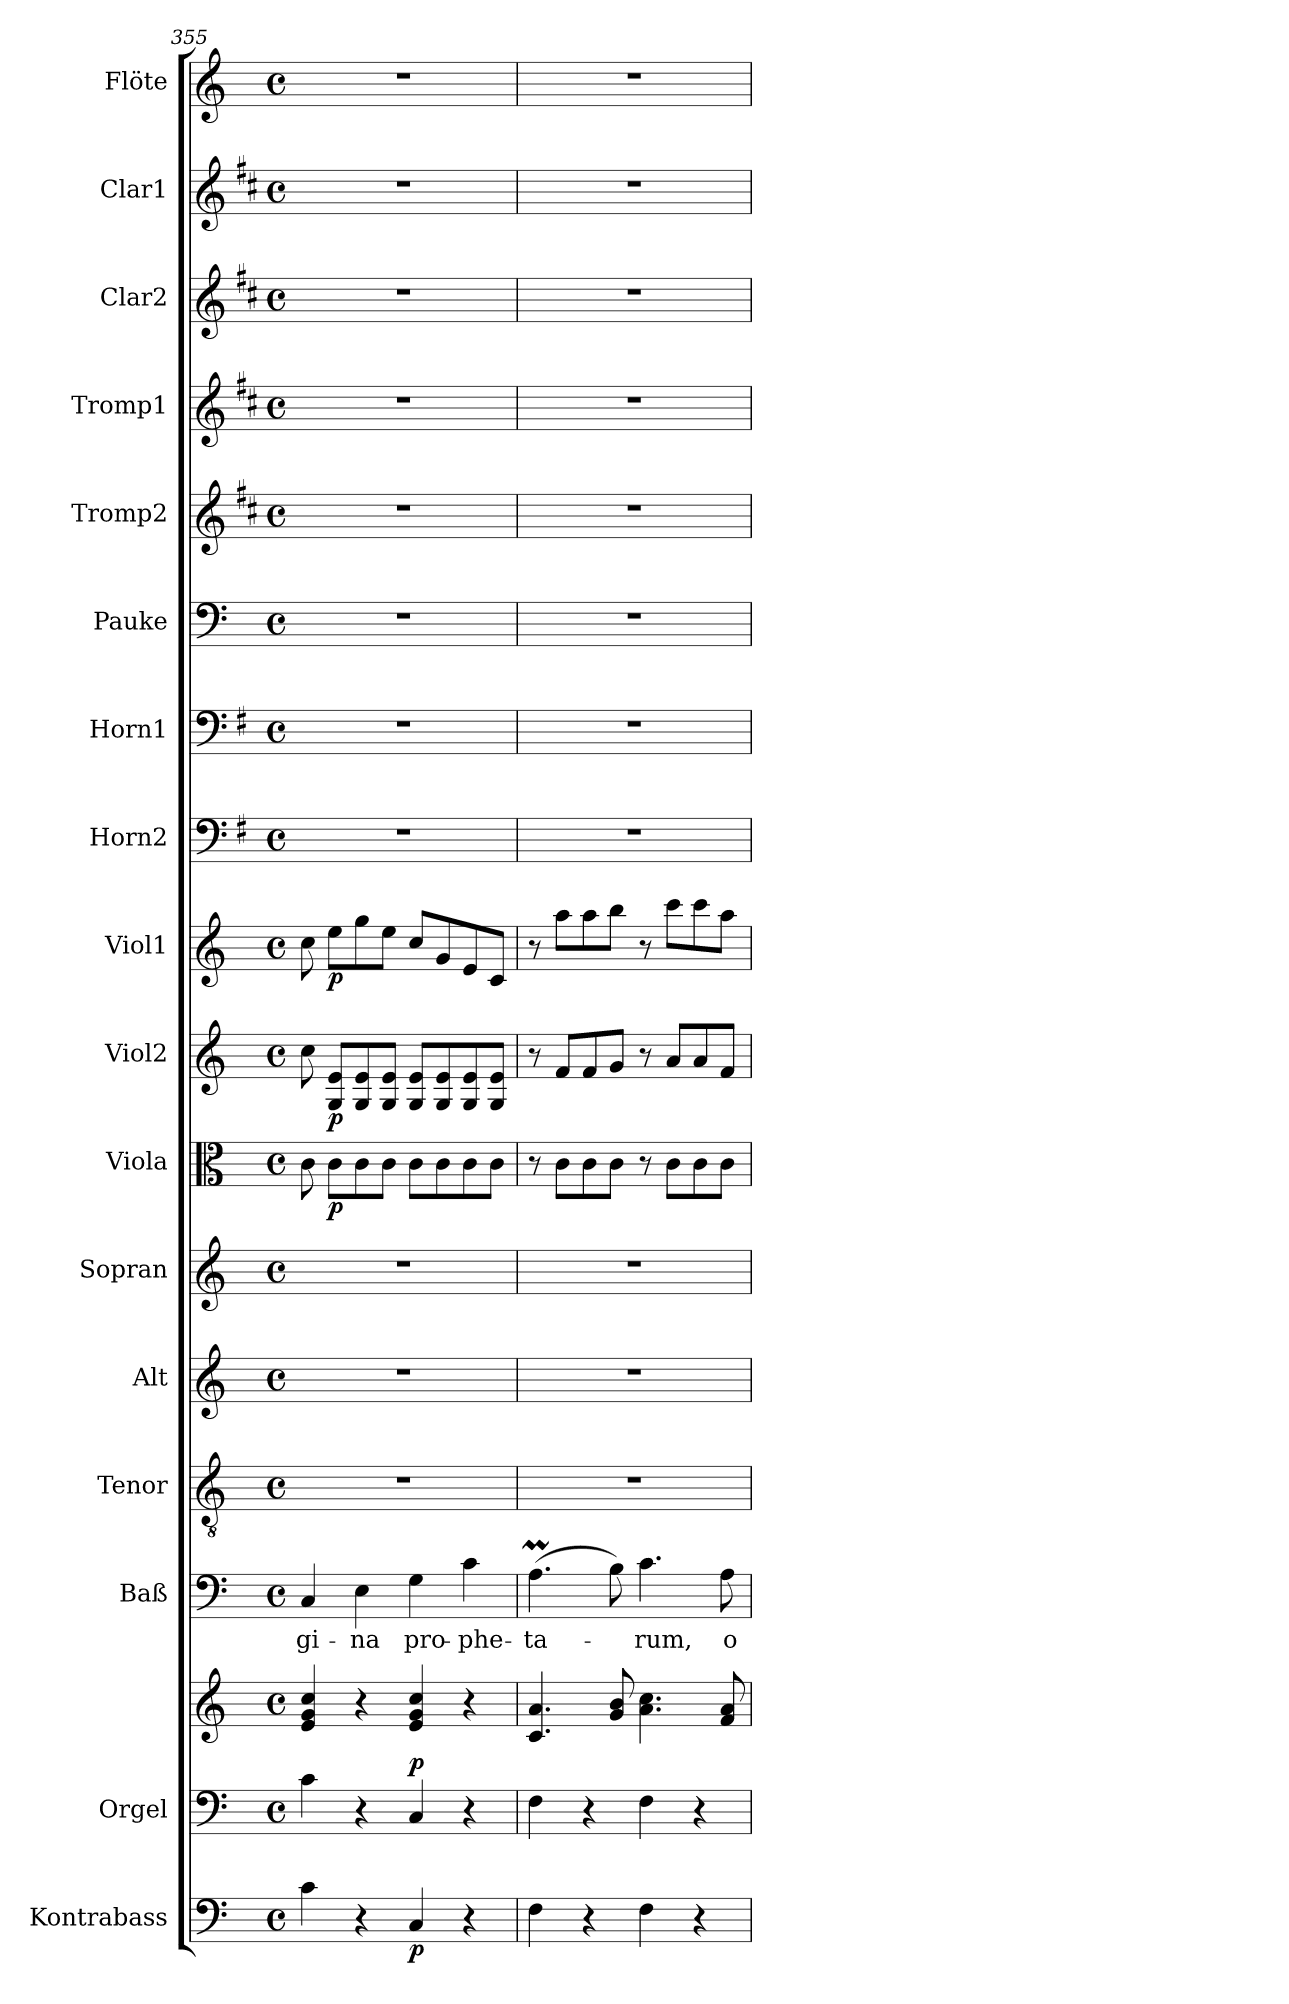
**kern	**dynam	**kern	**kern	**dynam	**kern	**text	**kern	**kern	**kern	**kern	**dynam	**kern	**dynam	**kern	**dynam	**kern	**kern	**kern	**kern	**kern	**kern	**kern	**kern
*part17	*part17	*part16	*part16	*part16	*part15	*part15	*part14	*part13	*part12	*part11	*part11	*part10	*part10	*part9	*part9	*part8	*part7	*part6	*part5	*part4	*part3	*part2	*part1
*staff18	*staff18	*staff17	*staff16	*staff16/17	*staff15	*staff15	*staff14	*staff13	*staff12	*staff11	*staff11	*staff10	*staff10	*staff9	*staff9	*staff8	*staff7	*staff6	*staff5	*staff4	*staff3	*staff2	*staff1
*I"Kontrabass	*	*I"Orgel	*	*	*I"Baß	*	*I"Tenor	*I"Alt	*I"Sopran	*I"Viola	*	*I"Viol2	*	*I"Viol1	*	*I"Horn2	*I"Horn1	*I"Pauke	*I"Tromp2	*I"Tromp1	*I"Clar2	*I"Clar1	*I"Flöte
*I'Kb	*	*	*	*	*I'B	*	*I'T	*I'A	*I'S	*I'Vla	*	*I'Vl2	*	*I'Vl1	*	*I'Hr2	*I'Hr1	*I'Pk	*I'Tr2	*I'Tr1	*I'Cl2	*I'Cl1	*I'Fl
*clefF4	*	*clefF4	*clefG2	*	*clefF4	*	*clefGv2	*clefG2	*clefG2	*clefC3	*	*clefG2	*	*clefG2	*	*clefF4	*clefF4	*clefF4	*clefG2	*clefG2	*clefG2	*clefG2	*clefG2
*ITrd7c12	*	*	*	*	*	*	*	*	*	*	*	*	*	*	*	*ITrd4c7	*ITrd4c7	*	*ITrd1c2	*ITrd1c2	*ITrd1c2	*ITrd1c2	*
*k[]	*	*k[]	*k[]	*	*k[]	*	*k[]	*k[]	*k[]	*k[]	*	*k[]	*	*k[]	*	*k[]	*k[]	*k[]	*k[]	*k[]	*k[]	*k[]	*k[]
*C:	*	*C:	*C:	*	*C:	*	*C:	*C:	*C:	*C:	*	*C:	*	*C:	*	*C:	*C:	*C:	*C:	*C:	*C:	*C:	*C:
*M4/4	*	*M4/4	*M4/4	*	*M4/4	*	*M4/4	*M4/4	*M4/4	*M4/4	*	*M4/4	*	*M4/4	*	*M4/4	*M4/4	*M4/4	*M4/4	*M4/4	*M4/4	*M4/4	*M4/4
*met(c)	*	*met(c)	*met(c)	*	*met(c)	*	*met(c)	*met(c)	*met(c)	*met(c)	*	*met(c)	*	*met(c)	*	*met(c)	*met(c)	*met(c)	*met(c)	*met(c)	*met(c)	*met(c)	*met(c)
=355	=355	=355	=355	=355	=355	=355	=355	=355	=355	=355	=355	=355	=355	=355	=355	=355	=355	=355	=355	=355	=355	=355	=355
!	!	!	!	!	!	!LO:LY:b	!	!	!	!	!	!	!	!	!	!	!	!	!	!	!	!	!
4C\	.	4c\	4e/ 4g/ 4cc/	.	4C/	-gi-	1r	1r	1r	8c\	.	8cc\	.	8cc\	.	1r	1r	1r	1r	1r	1r	1r	1r
!	!	!	!	!	!	!	!	!	!	!	!LO:DY:b	!	!LO:DY:b	!	!LO:DY:b	!	!	!	!	!	!	!	!
.	.	.	.	.	.	.	.	.	.	8c\L	p	8G/ 8e/L	p	8ee\L	p	.	.	.	.	.	.	.	.
!	!	!	!	!	!	!LO:LY:b	!	!	!	!	!	!	!	!	!	!	!	!	!	!	!	!	!
4r	.	4r	4r	.	4E\	-na	.	.	.	8c\	.	8G/ 8e/	.	8gg\	.	.	.	.	.	.	.	.	.
.	.	.	.	.	.	.	.	.	.	8c\J	.	8G/ 8e/J	.	8ee\J	.	.	.	.	.	.	.	.	.
!	!LO:DY:b	!	!	!LO:DY:a=2	!	!LO:LY:b	!	!	!	!	!	!	!	!	!	!	!	!	!	!	!	!	!
4CC/	p	4C/	4e/ 4g/ 4cc/	p	4G\	pro-	.	.	.	8c\L	.	8G/ 8e/L	.	8cc/L	.	.	.	.	.	.	.	.	.
.	.	.	.	.	.	.	.	.	.	8c\	.	8G/ 8e/	.	8g/	.	.	.	.	.	.	.	.	.
!	!	!	!	!	!	!LO:LY:b	!	!	!	!	!	!	!	!	!	!	!	!	!	!	!	!	!
4r	.	4r	4r	.	4c\	-phe-	.	.	.	8c\	.	8G/ 8e/	.	8e/	.	.	.	.	.	.	.	.	.
.	.	.	.	.	.	.	.	.	.	8c\J	.	8G/ 8e/J	.	8c/J	.	.	.	.	.	.	.	.	.
=356	=356	=356	=356	=356	=356	=356	=356	=356	=356	=356	=356	=356	=356	=356	=356	=356	=356	=356	=356	=356	=356	=356	=356
!	!	!	!	!	!	!LO:LY:b	!	!	!	!	!	!	!	!	!	!	!	!	!	!	!	!	!
4FF\	.	4F\	4.c/ 4.a/	.	(>4.AM\	-ta-	1r	1r	1r	8r	.	8r	.	8r	.	1r	1r	1r	1r	1r	1r	1r	1r
.	.	.	.	.	.	.	.	.	.	8c\L	.	8f/L	.	8aa\L	.	.	.	.	.	.	.	.	.
4r	.	4r	.	.	.	.	.	.	.	8c\	.	8f/	.	8aa\	.	.	.	.	.	.	.	.	.
.	.	.	8g/ 8b/	.	8B\)	.	.	.	.	8c\J	.	8g/J	.	8bb\J	.	.	.	.	.	.	.	.	.
!	!	!	!	!	!	!LO:LY:b	!	!	!	!	!	!	!	!	!	!	!	!	!	!	!	!	!
4FF\	.	4F\	4.a\ 4.cc\	.	4.c\	-rum,	.	.	.	8r	.	8r	.	8r	.	.	.	.	.	.	.	.	.
.	.	.	.	.	.	.	.	.	.	8c\L	.	8a/L	.	8ccc\L	.	.	.	.	.	.	.	.	.
4r	.	4r	.	.	.	.	.	.	.	8c\	.	8a/	.	8ccc\	.	.	.	.	.	.	.	.	.
!	!	!	!	!	!	!LO:LY:b	!	!	!	!	!	!	!	!	!	!	!	!	!	!	!	!	!
.	.	.	8f/ 8a/	.	8A\	o-	.	.	.	8c\J	.	8f/J	.	8aa\J	.	.	.	.	.	.	.	.	.
=	=	=	=	=	=	=	=	=	=	=	=	=	=	=	=	=	=	=	=	=	=	=	=
*-	*-	*-	*-	*-	*-	*-	*-	*-	*-	*-	*-	*-	*-	*-	*-	*-	*-	*-	*-	*-	*-	*-	*-
